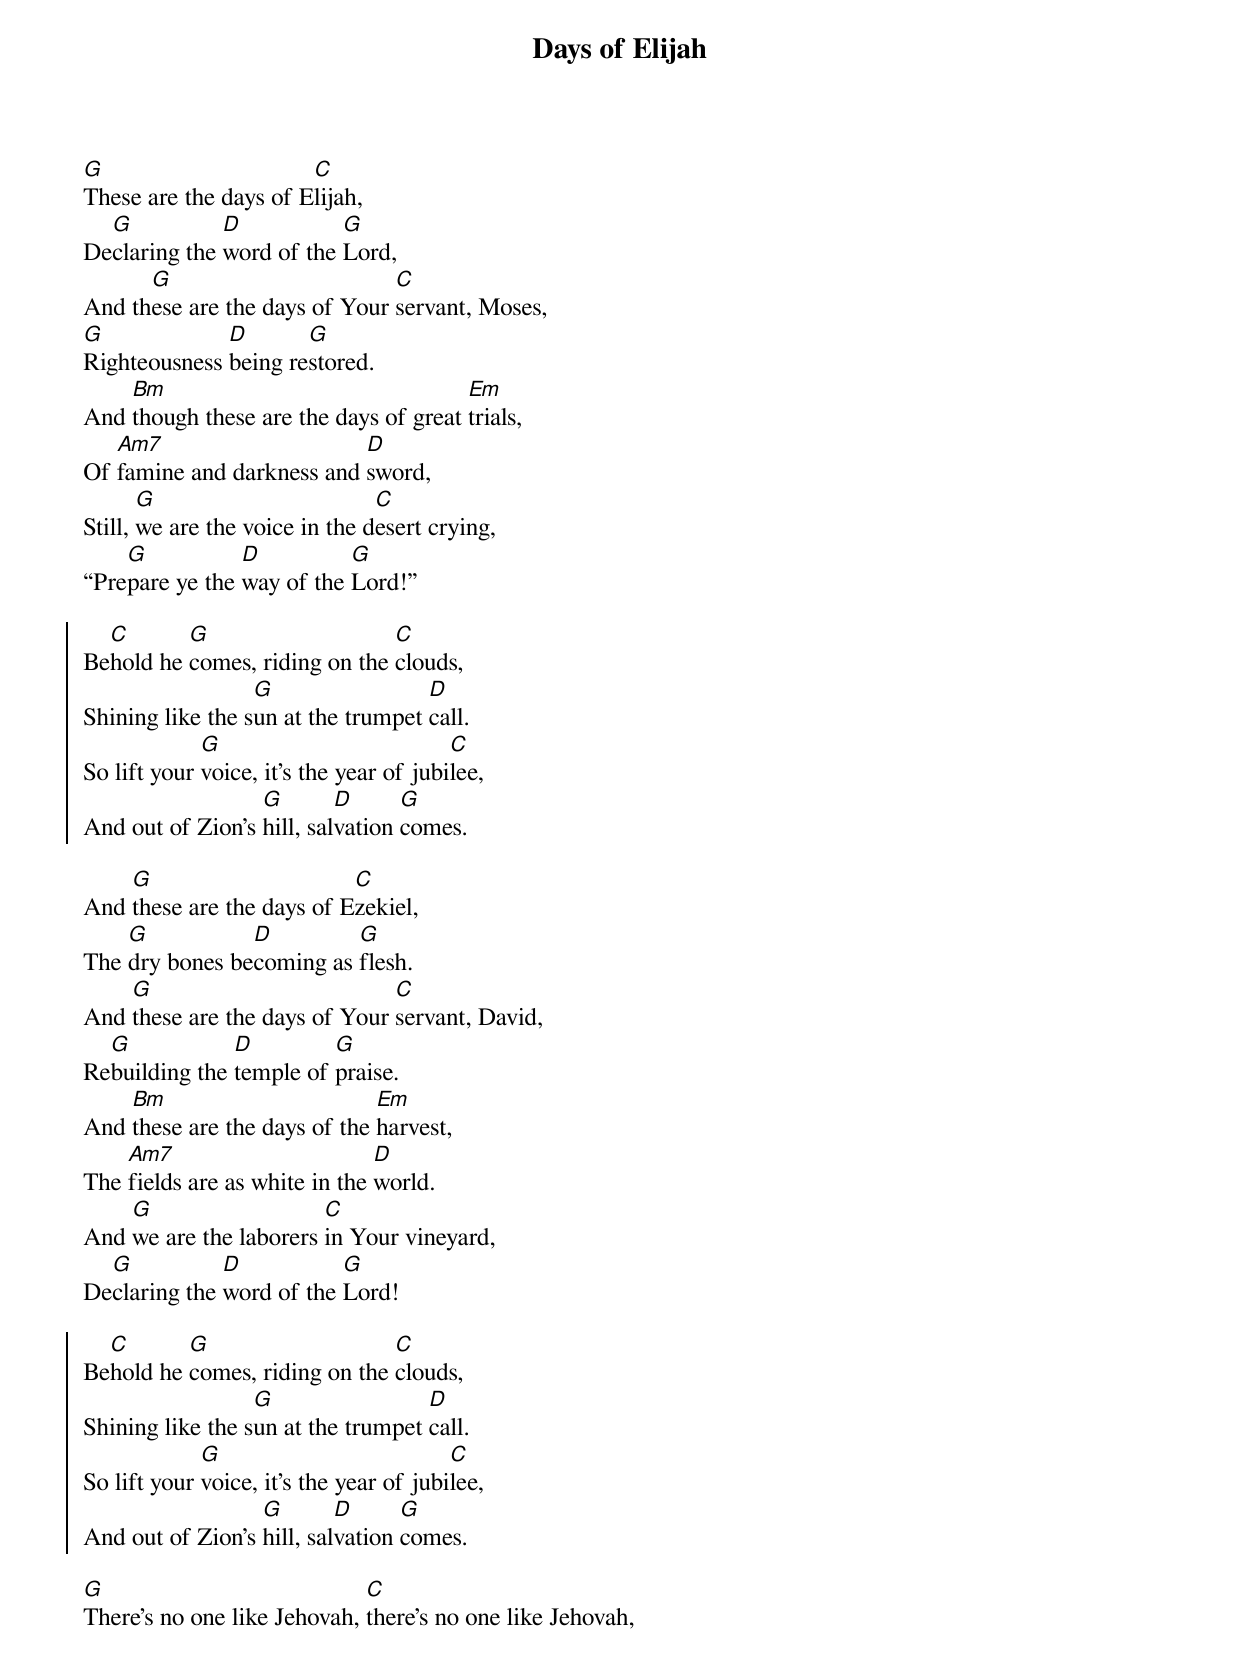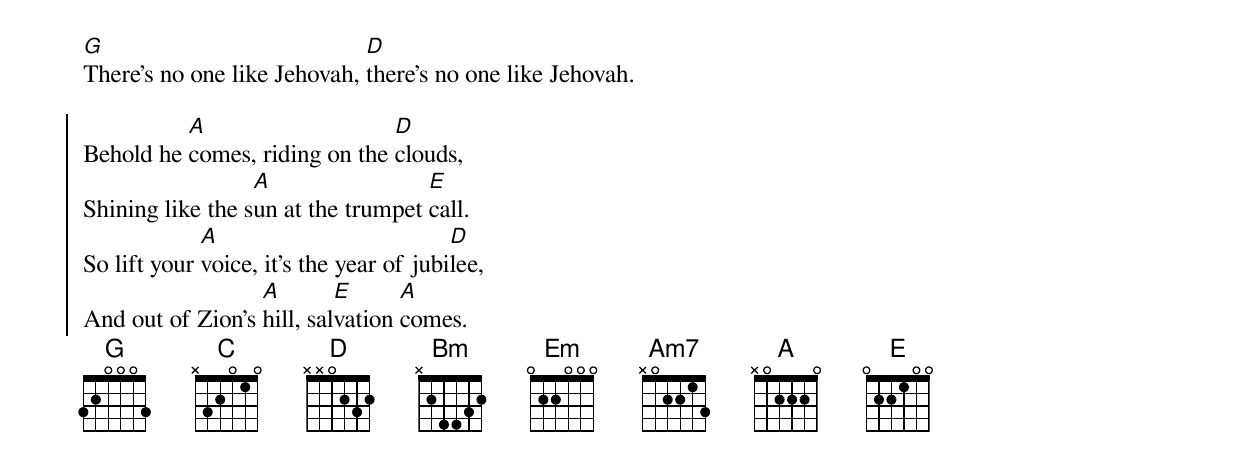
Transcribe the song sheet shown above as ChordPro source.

{title: Days of Elijah}
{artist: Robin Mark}
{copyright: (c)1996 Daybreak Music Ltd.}
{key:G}
[G]These are the days of E[C]lijah,
De[G]claring the [D]word of the [G]Lord,
And th[G]ese are the days of Your [C]servant, Moses,
[G]Righteousness [D]being re[G]stored.
And [Bm]though these are the days of great [Em]trials,
Of [Am7]famine and darkness and [D]sword,
Still, [G]we are the voice in the d[C]esert crying,
“Pre[G]pare ye the [D]way of the [G]Lord!”

{start_of_chorus}
Be[C]hold he [G]comes, riding on the [C]clouds,
Shining like the s[G]un at the trumpet [D]call.
So lift your [G]voice, it's the year of jubi[C]lee,
And out of Zion's [G]hill, sal[D]vation [G]comes.
{end_of_chorus}

And [G]these are the days of E[C]zekiel,
The [G]dry bones be[D]coming as [G]flesh.
And [G]these are the days of Your [C]servant, David,
Re[G]building the [D]temple of [G]praise.
And [Bm]these are the days of the [Em]harvest,
The [Am7]fields are as white in the [D]world.
And [G]we are the laborers [C]in Your vineyard,
De[G]claring the [D]word of the [G]Lord!

{start_of_chorus}
Be[C]hold he [G]comes, riding on the [C]clouds,
Shining like the s[G]un at the trumpet [D]call.
So lift your [G]voice, it's the year of jubi[C]lee,
And out of Zion's [G]hill, sal[D]vation [G]comes.
{end_of_chorus}

[G]There's no one like Jehovah, [C]there's no one like Jehovah,
[G]There's no one like Jehovah, [D]there's no one like Jehovah.

{start_of_chorus}
Behold he [A]comes, riding on the [D]clouds,
Shining like the s[A]un at the trumpet [E]call.
So lift your [A]voice, it's the year of jubi[D]lee,
And out of Zion's [A]hill, sal[E]vation [A]comes.
{end_of_chorus}
